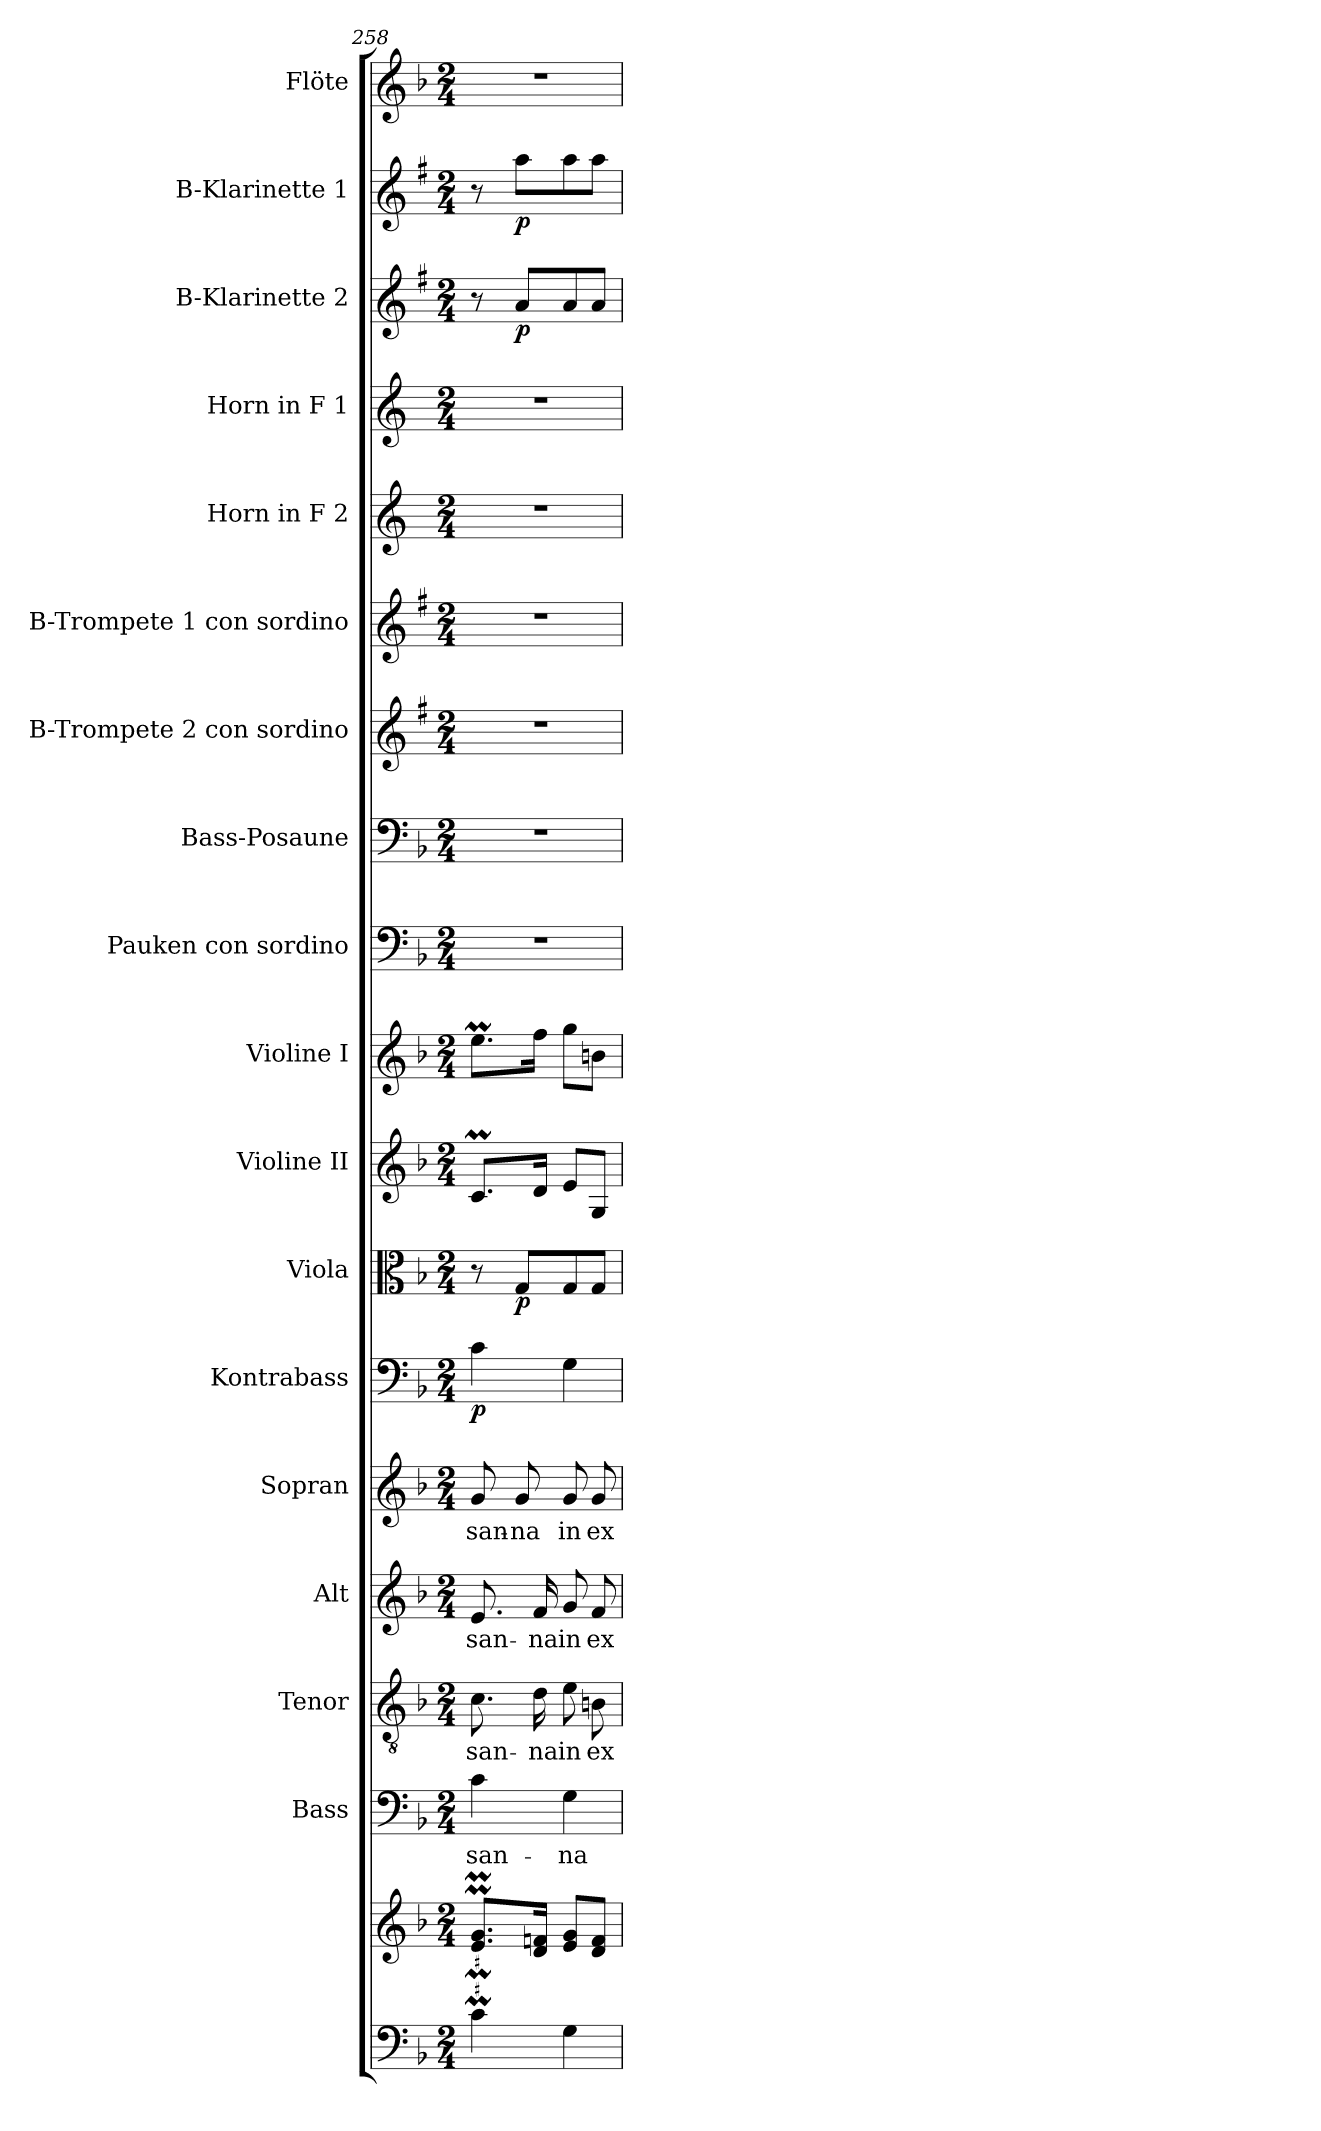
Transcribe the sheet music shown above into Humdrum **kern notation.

**kern	**kern	**kern	**text	**kern	**text	**kern	**text	**kern	**text	**kern	**dynam	**kern	**dynam	**kern	**kern	**kern	**kern	**kern	**kern	**kern	**kern	**kern	**dynam	**kern	**dynam	**kern
*part18	*part18	*part17	*part17	*part16	*part16	*part15	*part15	*part14	*part14	*part13	*part13	*part12	*part12	*part11	*part10	*part9	*part8	*part7	*part6	*part5	*part4	*part3	*part3	*part2	*part2	*part1
*staff19	*staff18	*staff17	*staff17	*staff16	*staff16	*staff15	*staff15	*staff14	*staff14	*staff13	*staff13	*staff12	*staff12	*staff11	*staff10	*staff9	*staff8	*staff7	*staff6	*staff5	*staff4	*staff3	*staff3	*staff2	*staff2	*staff1
*	*	*I"Bass	*	*I"Tenor	*	*I"Alt	*	*I"Sopran	*	*I"Kontrabass	*	*I"Viola	*	*I"Violine II	*I"Violine I	*I"Pauken con sordino	*I"Bass-Posaune	*I"B-Trompete 2 con sordino	*I"B-Trompete 1 con sordino	*I"Horn in F 2	*I"Horn in F 1	*I"B-Klarinette 2	*	*I"B-Klarinette 1	*	*I"Flöte
*	*	*I'B.	*	*I'T.	*	*I'A.	*	*I'S.	*	*I'Kb.	*	*I'Vla.	*	*I'Vl. II	*I'Vl. I	*I'Pk.	*I'B. Pos.	*I'B Trp. 2	*I'B Trp. 1	*	*	*I'B Kl. 2	*	*I'B Kl. 1	*	*I'Fl.
*clefF4	*clefG2	*clefF4	*	*clefGv2	*	*clefG2	*	*clefG2	*	*clefF4	*	*clefC3	*	*clefG2	*clefG2	*clefF4	*clefF4	*clefG2	*clefG2	*clefG2	*clefG2	*clefG2	*	*clefG2	*	*clefG2
*	*	*	*	*	*	*	*	*	*	*ITrd7c12	*	*	*	*	*	*	*	*ITrd1c2	*ITrd1c2	*ITrd4c7	*ITrd4c7	*ITrd1c2	*	*ITrd1c2	*	*
*k[b-]	*k[b-]	*k[b-]	*	*k[b-]	*	*k[b-]	*	*k[b-]	*	*k[b-]	*	*k[b-]	*	*k[b-]	*k[b-]	*k[b-]	*k[b-]	*k[b-]	*k[b-]	*k[b-]	*k[b-]	*k[b-]	*	*k[b-]	*	*k[b-]
*F:	*F:	*F:	*	*F:	*	*F:	*	*F:	*	*F:	*	*F:	*	*F:	*F:	*F:	*F:	*F:	*F:	*F:	*F:	*F:	*	*F:	*	*F:
*M2/4	*M2/4	*M2/4	*	*M2/4	*	*M2/4	*	*M2/4	*	*M2/4	*	*M2/4	*	*M2/4	*M2/4	*M2/4	*M2/4	*M2/4	*M2/4	*M2/4	*M2/4	*M2/4	*	*M2/4	*	*M2/4
=258	=258	=258	=258	=258	=258	=258	=258	=258	=258	=258	=258	=258	=258	=258	=258	=258	=258	=258	=258	=258	=258	=258	=258	=258	=258	=258
!	!	!	!LO:LY:b	!	!LO:LY:b	!	!LO:LY:b	!	!LO:LY:b	!	!LO:DY:b	!	!	!	!	!	!	!	!	!	!	!	!	!	!	!
4c\	8.e/M 8.g/ML	4c\	-san-	8.c\	-san-	8.e/	-san-	8g/	-san-	4C\	p	8r	.	8.cM/L	8.eem\L	2r	2r	2r	2r	2r	2r	8r	.	8r	.	2r
!	!	!	!	!	!	!	!	!	!LO:LY:b	!	!	!	!LO:DY:b	!	!	!	!	!	!	!	!	!	!LO:DY:b	!	!LO:DY:b	!
.	.	.	.	.	.	.	.	8g/	-na	.	.	8G/L	p	.	.	.	.	.	.	.	.	8g/L	p	8gg\L	p	.
!	!	!	!	!	!LO:LY:b	!	!LO:LY:b	!	!	!	!	!	!	!	!	!	!	!	!	!	!	!	!	!	!	!
.	16d/ 16f/Jk	.	.	16d\	-na	16f/	-na	.	.	.	.	.	.	16d/Jk	16ff\Jk	.	.	.	.	.	.	.	.	.	.	.
!	!	!	!LO:LY:b	!	!LO:LY:b	!	!LO:LY:b	!	!LO:LY:b	!	!	!	!	!	!	!	!	!	!	!	!	!	!	!	!	!
4G\	8e/ 8g/L	4G\	-na	8e\	in	8g/	in	8g/	in	4GG\	.	8G/	.	8e/L	8gg\L	.	.	.	.	.	.	8g/	.	8gg\	.	.
!	!	!	!	!	!LO:LY:b	!	!LO:LY:b	!	!LO:LY:b	!	!	!	!	!	!	!	!	!	!	!	!	!	!	!	!	!
.	8d/ 8f/J	.	.	8Bn\	ex-	8f/	ex-	8g/	ex-	.	.	8G/J	.	8G/J	8bn\J	.	.	.	.	.	.	8g/J	.	8gg\J	.	.
=	=	=	=	=	=	=	=	=	=	=	=	=	=	=	=	=	=	=	=	=	=	=	=	=	=	=
*-	*-	*-	*-	*-	*-	*-	*-	*-	*-	*-	*-	*-	*-	*-	*-	*-	*-	*-	*-	*-	*-	*-	*-	*-	*-	*-
